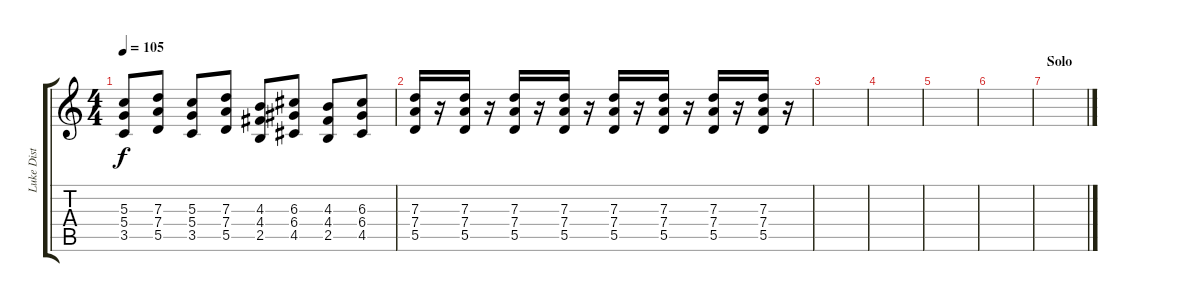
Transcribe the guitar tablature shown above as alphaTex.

\track ("Luke Dist" "Luke Dist") {instrument distortionguitar}
\staff {score tabs}
\tuning (E4 B3 G3 D3 A2 E2) {hide}
\ts (4 4)
\tempo 105
\clef g2
\ks c
(5.3 5.4 3.5).8{dy f} (7.3 7.4 5.5).8 (5.3 5.4 3.5).8 (7.3 7.4 5.5).8 (4.3 4.4 2.5).8 (6.3 6.4 4.5).8 (4.3 4.4 2.5).8 (6.3 6.4 4.5).8 |
(7.3 7.4 5.5).16 r.16 (7.3 7.4 5.5).16 r.16 (7.3 7.4 5.5).16 r.16 (7.3 7.4 5.5).16 r.16 (7.3 7.4 5.5).16 r.16 (7.3 7.4 5.5).16 r.16 (7.3 7.4 5.5).16 r.16 (7.3 7.4 5.5).16 r.16 |
|
|
|
|
\section ("" "Solo")
